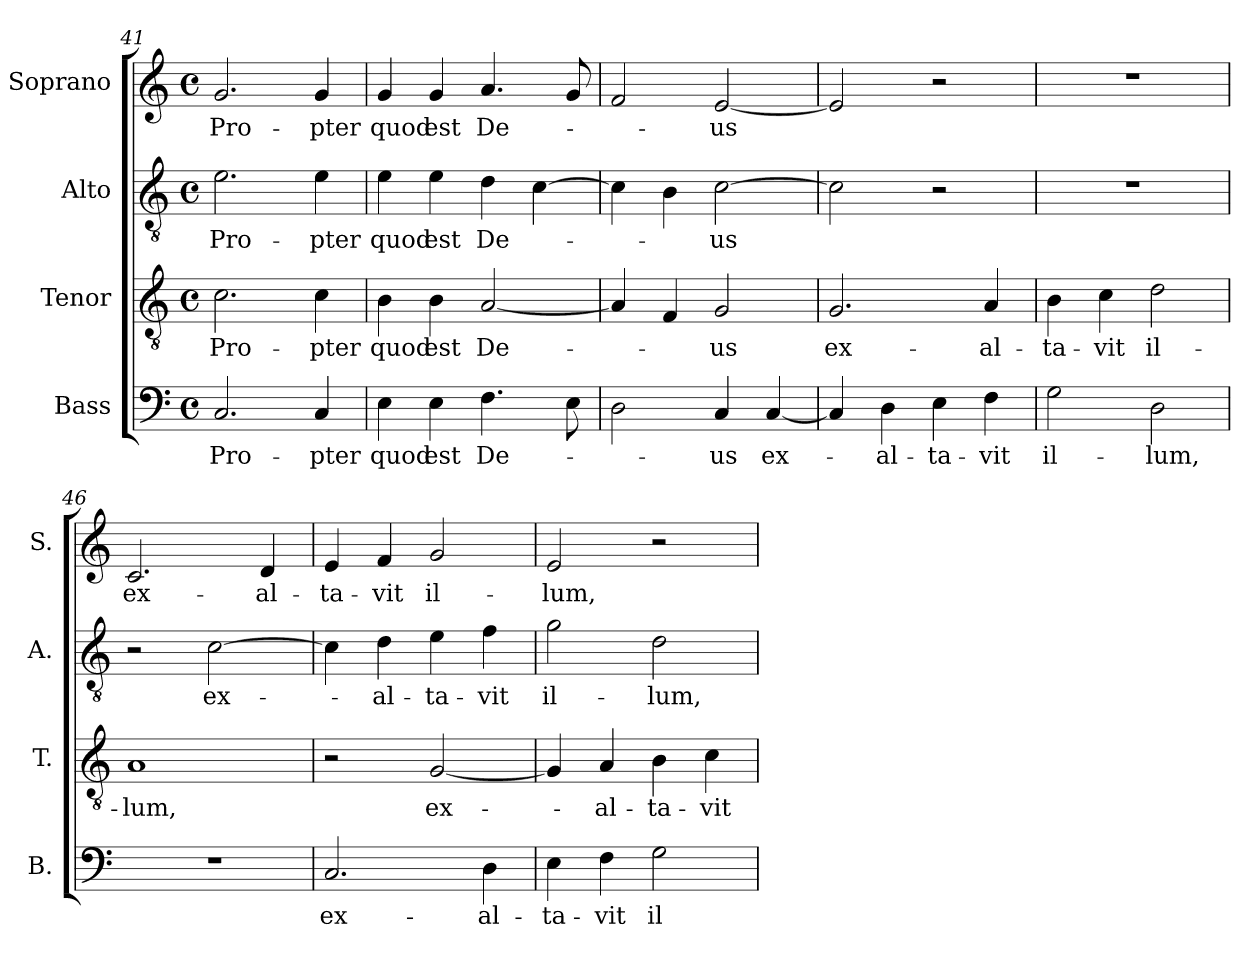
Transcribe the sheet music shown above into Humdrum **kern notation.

**kern	**text	**kern	**text	**kern	**text	**kern	**text
*part4	*part4	*part3	*part3	*part2	*part2	*part1	*part1
*staff4	*staff4	*staff3	*staff3	*staff2	*staff2	*staff1	*staff1
*I"Bass	*	*I"Tenor	*	*I"Alto	*	*I"Soprano	*
*I'B.	*	*I'T.	*	*I'A.	*	*I'S.	*
!!LO:LB:g=z
*clefF4	*	*clefGv2	*	*clefGv2	*	*clefG2	*
*	*	*ITrd7c12	*	*	*	*	*
*k[]	*	*k[]	*	*k[]	*	*k[]	*
*C:	*	*C:	*	*C:	*	*C:	*
*M4/4	*	*M4/4	*	*M4/4	*	*M4/4	*
*met(c)	*	*met(c)	*	*met(c)	*	*met(c)	*
=41	=41	=41	=41	=41	=41	=41	=41
!	!LO:LY:b:color=#000000	!	!	!	!	!	!
!	!	!	!LO:LY:b:color=#000000	!	!	!	!
!	!	!	!	!	!LO:LY:b:color=#000000	!	!
!	!	!	!	!	!	!	!LO:LY:b:color=#000000
2.Ci/	Pro-	2.Ci\	Pro-	2.ei\	Pro-	2.gi/	Pro-
!	!LO:LY:b:color=#000000	!	!	!	!	!	!
!	!	!	!LO:LY:b:color=#000000	!	!	!	!
!	!	!	!	!	!LO:LY:b:color=#000000	!	!
!	!	!	!	!	!	!	!LO:LY:b:color=#000000
4Ci/	-pter	4Ci\	-pter	4ei\	-pter	4gi/	-pter
=42	=42	=42	=42	=42	=42	=42	=42
!	!LO:LY:b:color=#000000	!	!	!	!	!	!
!	!	!	!LO:LY:b:color=#000000	!	!	!	!
!	!	!	!	!	!LO:LY:b:color=#000000	!	!
!	!	!	!	!	!	!	!LO:LY:b:color=#000000
4Ei\	quod	4BBi\	quod	4ei\	quod	4gi/	quod
!	!LO:LY:b:color=#000000	!	!	!	!	!	!
!	!	!	!LO:LY:b:color=#000000	!	!	!	!
!	!	!	!	!	!LO:LY:b:color=#000000	!	!
!	!	!	!	!	!	!	!LO:LY:b:color=#000000
4Ei\	est	4BBi\	est	4ei\	est	4gi/	est
!	!LO:LY:b:color=#000000	!	!	!	!	!	!
!	!	!	!LO:LY:b:color=#000000	!	!	!	!
!	!	!	!	!	!LO:LY:b:color=#000000	!	!
!	!	!	!	!	!	!	!LO:LY:b:color=#000000
4.Fi\	De-	[<2AAi/	De-	4di\	De-	4.ai/	De-
.	.	.	.	[>4ci\	.	.	.
8Ei\	.	.	.	.	.	8gi/	.
=43	=43	=43	=43	=43	=43	=43	=43
2Di\	.	4AAi/]	.	4ci\]	.	2fi/	.
.	.	4FFi/	.	4Bi\	.	.	.
!	!LO:LY:b:color=#000000	!	!	!	!	!	!
!	!	!	!LO:LY:b:color=#000000	!	!	!	!
!	!	!	!	!	!LO:LY:b:color=#000000	!	!
!	!	!	!	!	!	!	!LO:LY:b:color=#000000
4Ci/	-us	2GGi/	-us	[>2ci\	-us	[<2ei/	-us
!	!LO:LY:b:color=#000000	!	!	!	!	!	!
[<4Ci/	ex-	.	.	.	.	.	.
=44	=44	=44	=44	=44	=44	=44	=44
!	!	!	!LO:LY:b:color=#000000	!	!	!	!
4Ci/]	.	2.GGi/	ex-	2ci\]	.	2ei/]	.
!	!LO:LY:b:color=#000000	!	!	!	!	!	!
4Di\	-al-	.	.	.	.	.	.
!	!LO:LY:b:color=#000000	!	!	!	!	!	!
4Ei\	-ta-	.	.	2r	.	2r	.
!	!LO:LY:b:color=#000000	!	!	!	!	!	!
!	!	!	!LO:LY:b:color=#000000	!	!	!	!
4Fi\	-vit	4AAi/	-al-	.	.	.	.
=45	=45	=45	=45	=45	=45	=45	=45
!	!LO:LY:b:color=#000000	!	!	!	!	!	!
!	!	!	!LO:LY:b:color=#000000	!	!	!	!
2Gi\	il-	4BBi\	-ta-	1r	.	1r	.
!	!	!	!LO:LY:b:color=#000000	!	!	!	!
.	.	4Ci\	-vit	.	.	.	.
!	!LO:LY:b:color=#000000	!	!	!	!	!	!
!	!	!	!LO:LY:b:color=#000000	!	!	!	!
2Di\	-lum,	2Di\	il-	.	.	.	.
=46	=46	=46	=46	=46	=46	=46	=46
!	!	!	!LO:LY:b:color=#000000	!	!	!	!
!	!	!	!	!	!	!	!LO:LY:b:color=#000000
1r	.	1AAi	-lum,	2r	.	2.ci/	ex-
!	!	!	!	!	!LO:LY:b:color=#000000	!	!
.	.	.	.	[>2ci\	ex-	.	.
!	!	!	!	!	!	!	!LO:LY:b:color=#000000
.	.	.	.	.	.	4di/	-al-
!!LO:LB:g=z
=47	=47	=47	=47	=47	=47	=47	=47
!	!LO:LY:b:color=#000000	!	!	!	!	!	!
!	!	!	!	!	!	!	!LO:LY:b:color=#000000
2.Ci/	ex-	2r	.	4ci\]	.	4ei/	-ta-
!	!	!	!	!	!LO:LY:b:color=#000000	!	!
!	!	!	!	!	!	!	!LO:LY:b:color=#000000
.	.	.	.	4di\	-al-	4fi/	-vit
!	!	!	!LO:LY:b:color=#000000	!	!	!	!
!	!	!	!	!	!LO:LY:b:color=#000000	!	!
!	!	!	!	!	!	!	!LO:LY:b:color=#000000
.	.	[<2GGi/	ex-	4ei\	-ta-	2gi/	il-
!	!LO:LY:b:color=#000000	!	!	!	!	!	!
!	!	!	!	!	!LO:LY:b:color=#000000	!	!
4Di\	-al-	.	.	4fi\	-vit	.	.
=48	=48	=48	=48	=48	=48	=48	=48
!	!LO:LY:b:color=#000000	!	!	!	!	!	!
!	!	!	!	!	!LO:LY:b:color=#000000	!	!
!	!	!	!	!	!	!	!LO:LY:b:color=#000000
4Ei\	-ta-	4GGi/]	.	2gi\	il-	2ei/	-lum,
!	!LO:LY:b:color=#000000	!	!	!	!	!	!
!	!	!	!LO:LY:b:color=#000000	!	!	!	!
4Fi\	-vit	4AAi/	-al-	.	.	.	.
!	!LO:LY:b:color=#000000	!	!	!	!	!	!
!	!	!	!LO:LY:b:color=#000000	!	!	!	!
!	!	!	!	!	!LO:LY:b:color=#000000	!	!
2Gi\	il-	4BBi\	-ta-	2di\	-lum,	2r	.
!	!	!	!LO:LY:b:color=#000000	!	!	!	!
.	.	4Ci\	-vit	.	.	.	.
=	=	=	=	=	=	=	=
*-	*-	*-	*-	*-	*-	*-	*-
